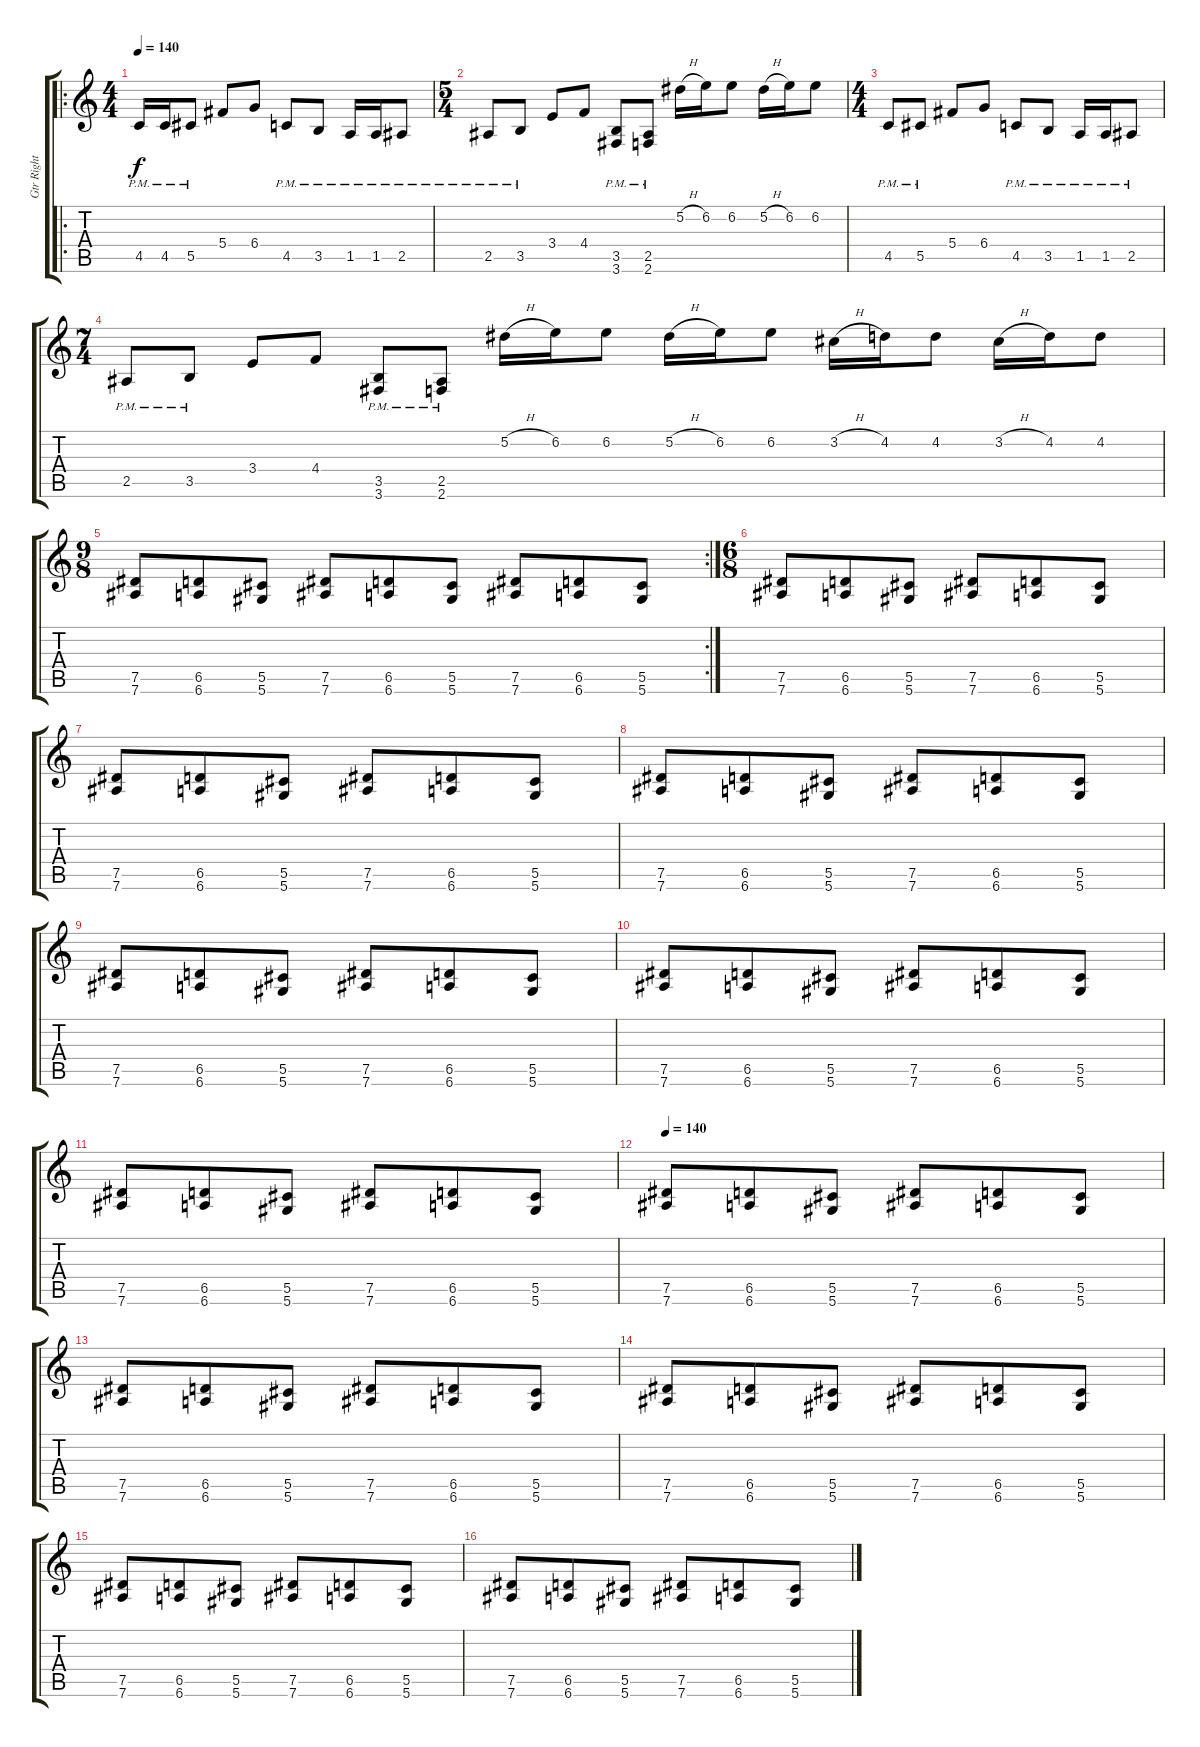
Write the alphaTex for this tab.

\track ("Gtr Right" "Gtr Right") {instrument distortionguitar}
\staff {score tabs}
\tuning (Eb4 Bb3 Gb3 Db3 Ab2 Eb2) {hide}
\ro
\ts (4 4)
\tempo 140
\clef g2
\ks c
4.5{pm}.16{dy f volume 13} 4.5{pm}.16 5.5{pm}.8 5.4.8 6.4.8 4.5{pm}.8 3.5{pm}.8 1.5{pm}.16 1.5{pm}.16 2.5{pm}.8 |
\ts (5 4)
2.5{pm}.8 3.5{pm}.8 3.4.8 4.4.8 (3.5{pm} 3.6{pm}).8 (2.5{pm} 2.6{pm}).8 5.2{h}.16 6.2.16 6.2.8 5.2{h}.16 6.2.16 6.2.8 |
\ts (4 4)
4.5{pm}.8 5.5{pm}.8 5.4.8 6.4.8 4.5{pm}.8 3.5{pm}.8 1.5{pm}.16 1.5{pm}.16 2.5{pm}.8 |
\ts (7 4)
2.5{pm}.8 3.5{pm}.8 3.4.8 4.4.8 (3.5{pm} 3.6{pm}).8 (2.5{pm} 2.6{pm}).8 5.2{h}.16 6.2.16 6.2.8 5.2{h}.16 6.2.16 6.2.8 3.2{h}.16 4.2.16 4.2.8 3.2{h}.16 4.2.16 4.2.8 |
\rc 2
\ts (9 8)
(7.5 7.6).8 (6.5 6.6).8 (5.5 5.6).8 (7.5 7.6).8 (6.5 6.6).8 (5.5 5.6).8 (7.5 7.6).8 (6.5 6.6).8 (5.5 5.6).8 |
\ts (6 8)
(7.5 7.6).8 (6.5 6.6).8 (5.5 5.6).8 (7.5 7.6).8 (6.5 6.6).8 (5.5 5.6).8 |
(7.5 7.6).8 (6.5 6.6).8 (5.5 5.6).8 (7.5 7.6).8 (6.5 6.6).8 (5.5 5.6).8 |
(7.5 7.6).8 (6.5 6.6).8 (5.5 5.6).8 (7.5 7.6).8 (6.5 6.6).8 (5.5 5.6).8 |
(7.5 7.6).8 (6.5 6.6).8 (5.5 5.6).8 (7.5 7.6).8 (6.5 6.6).8 (5.5 5.6).8 |
(7.5 7.6).8 (6.5 6.6).8 (5.5 5.6).8 (7.5 7.6).8 (6.5 6.6).8 (5.5 5.6).8 |
(7.5 7.6).8 (6.5 6.6).8 (5.5 5.6).8 (7.5 7.6).8 (6.5 6.6).8 (5.5 5.6).8 |
\tempo 140
(7.5 7.6).8 (6.5 6.6).8 (5.5 5.6).8 (7.5 7.6).8 (6.5 6.6).8 (5.5 5.6).8 |
(7.5 7.6).8 (6.5 6.6).8 (5.5 5.6).8 (7.5 7.6).8 (6.5 6.6).8 (5.5 5.6).8 |
(7.5 7.6).8 (6.5 6.6).8 (5.5 5.6).8 (7.5 7.6).8 (6.5 6.6).8 (5.5 5.6).8 |
(7.5 7.6).8 (6.5 6.6).8 (5.5 5.6).8 (7.5 7.6).8 (6.5 6.6).8 (5.5 5.6).8 |
(7.5 7.6).8 (6.5 6.6).8 (5.5 5.6).8 (7.5 7.6).8 (6.5 6.6).8 (5.5 5.6).8
